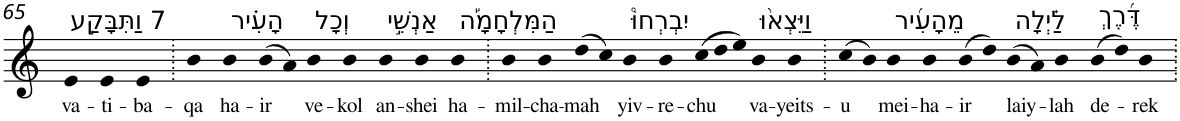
**kern	**text
*part1	*part1
*staff1	*staff1
*I"Piano	*
*I'Pno	*
!!LO:PB:g=z
*clefG2	*
*k[]	*
=65	=65
!LO:TX:a:t=7 וַתִּבָּקַ֣ע	!
!	!LO:LY:b
4e	va-
!	!LO:LY:b
4e	-ti-
!	!LO:LY:b
4e	-ba-
=66.	=66.
!	!LO:LY:b
4b	-qa
!LO:TX:a:t=הָעִ֗יר	!
!	!LO:LY:b
4b	ha-
!	!LO:LY:b
(>8b	-ir
8a)	.
!LO:TX:a:t=וְכָל	!
!	!LO:LY:b
4b	ve-
!	!LO:LY:b
4b	-kol
!LO:TX:a:t=אַנְשֵׁ֣י	!
!	!LO:LY:b
4b	an-
!	!LO:LY:b
4b	-shei
!LO:TX:a:t=הַמִּלְחָמָ֡ה	!
!	!LO:LY:b
4b	ha-
=67.	=67.
!	!LO:LY:b
4b	-mil-
!	!LO:LY:b
4b	-cha-
!	!LO:LY:b
(>8dd	-mah
8cc)	.
!LO:TX:a:t=יִבְרְחוּ֩	!
!	!LO:LY:b
4b	yiv-
!	!LO:LY:b
4b	-re-
*Xtuplet	*
!	!LO:LY:b
(>12cc	-chu
12dd	.
12ee)	.
!LO:TX:a:t=וַיֵּצְא֨וּ	!
!	!LO:LY:b
4b	va-
!	!LO:LY:b
4b	-yeits-
=68.	=68.
!	!LO:LY:b
(>8cc	-u
8b)	.
!LO:TX:a:t=מֵהָעִ֜יר	!
!	!LO:LY:b
4b	mei-
!	!LO:LY:b
4b	-ha-
!	!LO:LY:b
(>8b	-ir
8dd)	.
!LO:TX:a:t=לַ֗יְלָה	!
!	!LO:LY:b
(>8b	laiy-
8a)	.
!	!LO:LY:b
4b	-lah
!LO:TX:a:t=דֶּ֜רֶךְ	!
!	!LO:LY:b
(>8b	de-
8dd)	.
!	!LO:LY:b
4b	-rek
=.	=.
*-	*-
